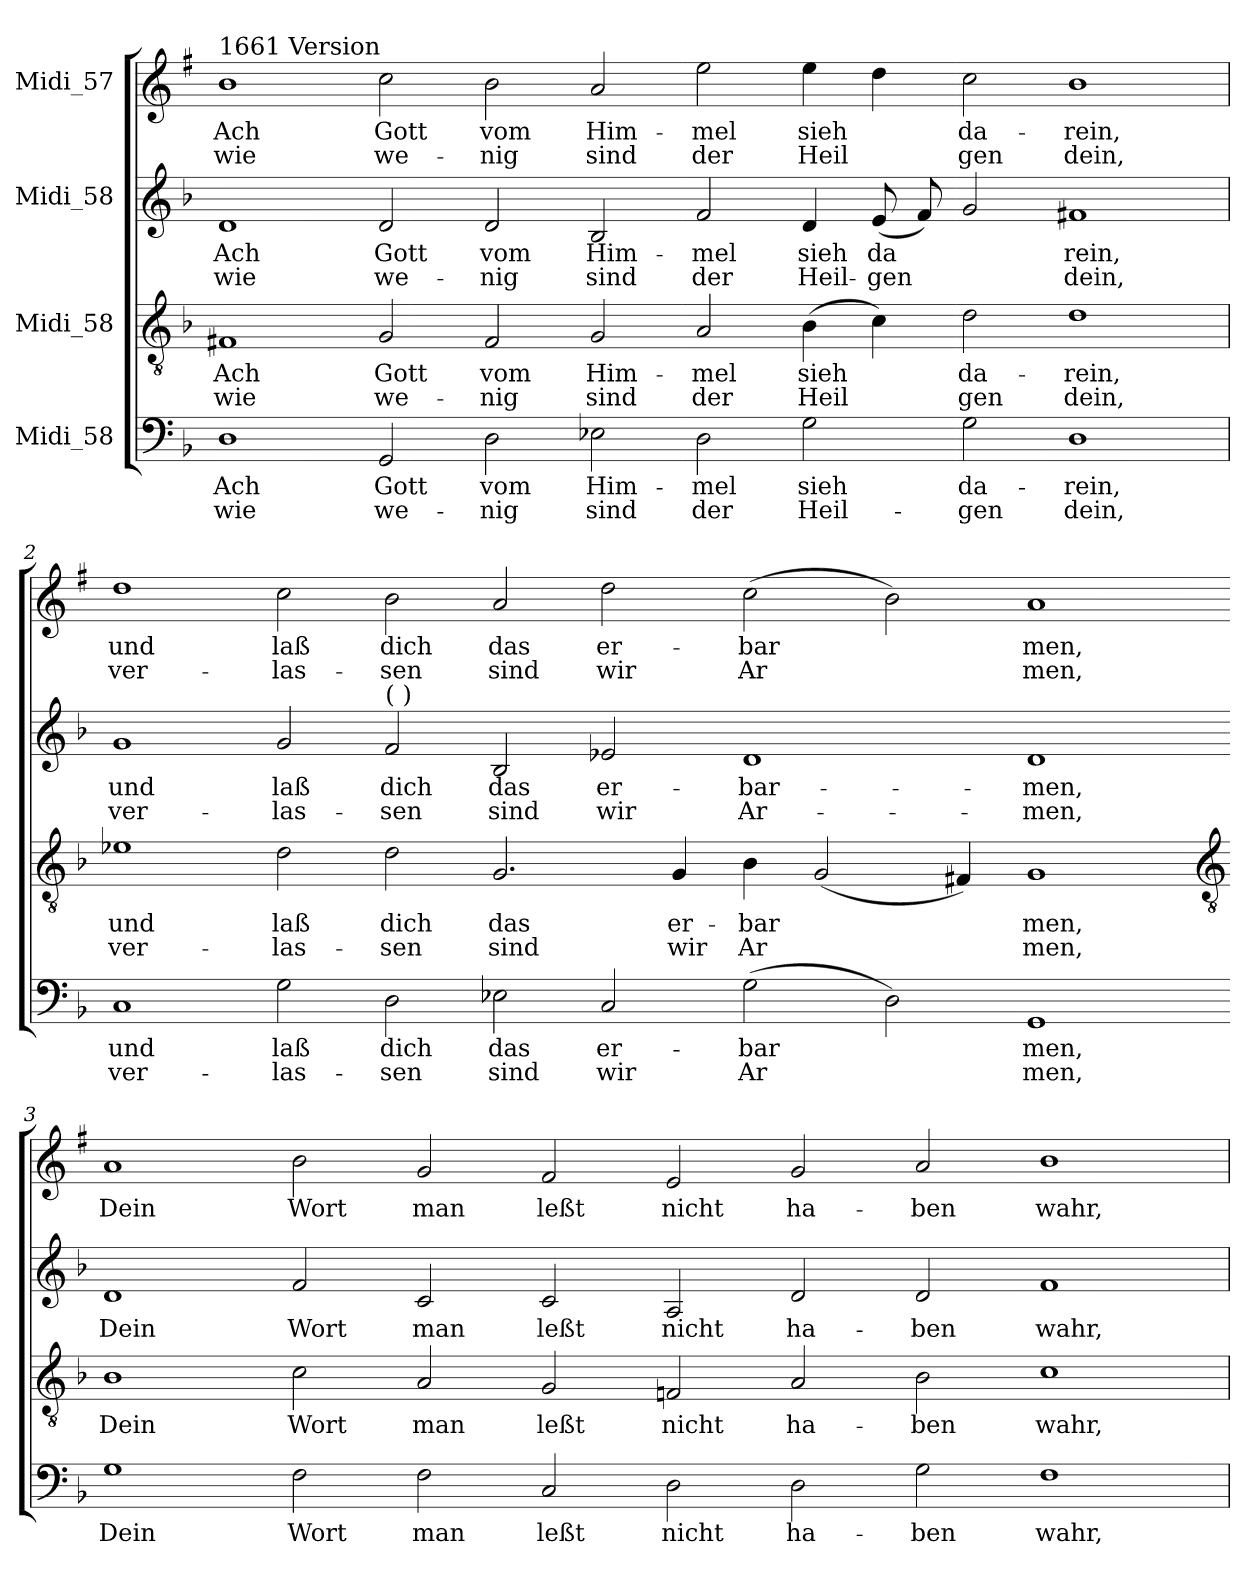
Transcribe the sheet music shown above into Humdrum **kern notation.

**kern	**text	**text	**kern	**text	**text	**kern	**text	**text	**kern	**text	**text
*part4	*part4	*part4	*part3	*part3	*part3	*part2	*part2	*part2	*part1	*part1	*part1
*staff4	*staff4	*staff4	*staff3	*staff3	*staff3	*staff2	*staff2	*staff2	*staff1	*staff1	*staff1
*I"Midi_58	*	*	*I"Midi_58	*	*	*I"Midi_58	*	*	*I"Midi_57	*	*
*clefF4	*	*	*clefGv2	*	*	*clefG2	*	*	*clefG2	*	*
*	*	*	*	*	*	*	*	*	*ITrd1c2	*	*
*k[b-]	*	*	*k[b-]	*	*	*k[b-]	*	*	*k[b-]	*	*
*F:	*	*	*F:	*	*	*F:	*	*	*F:	*	*
=1	=1	=1	=1	=1	=1	=1	=1	=1	=1	=1	=1
!	!	!	!	!	!	!	!	!	!LO:TX:a:t=1661 Version	!	!
!	!LO:LY:b	!LO:LY:b	!	!LO:LY:b	!LO:LY:b	!	!LO:LY:b	!LO:LY:b	!	!LO:LY:b	!LO:LY:b
1D	Ach	wie	1F#X	Ach	wie	1d	Ach	wie	1a	Ach	wie
!	!LO:LY:b	!LO:LY:b	!	!LO:LY:b	!LO:LY:b	!	!LO:LY:b	!LO:LY:b	!	!LO:LY:b	!LO:LY:b
2GG	Gott	we-	2G	Gott	we-	2d	Gott	we-	2b-	Gott	we-
!	!LO:LY:b	!LO:LY:b	!	!LO:LY:b	!LO:LY:b	!	!LO:LY:b	!LO:LY:b	!	!LO:LY:b	!LO:LY:b
2D	-vom	nig	2F#	-vom	nig	2d	-vom	nig	2a	-vom	nig
!	!LO:LY:b	!LO:LY:b	!	!LO:LY:b	!LO:LY:b	!	!LO:LY:b	!LO:LY:b	!	!LO:LY:b	!LO:LY:b
2E-X	Him-	-sind	2G	Him-	-sind	2B-	Him-	-sind	2g	Him-	-sind
!	!LO:LY:b	!LO:LY:b	!	!LO:LY:b	!LO:LY:b	!	!LO:LY:b	!LO:LY:b	!	!LO:LY:b	!LO:LY:b
2D	mel	der	2A	mel	der	2f	mel	der	2dd	mel	der
!	!LO:LY:b	!LO:LY:b	!	!LO:LY:b	!LO:LY:b	!	!LO:LY:b	!LO:LY:b	!	!LO:LY:b	!LO:LY:b
2G	sieh	Heil-	(>4B-	sieh	Heil	4d	sieh	Heil-	4dd	sieh	Heil
!	!	!	!	!	!	!	!LO:LY:b	!LO:LY:b	!	!	!
.	.	.	4c)	.	.	(>8e	-da	gen	4cc	.	.
.	.	.	.	.	.	8f)	.	.	.	.	.
!	!LO:LY:b	!LO:LY:b	!	!LO:LY:b	!LO:LY:b	!	!	!	!	!LO:LY:b	!LO:LY:b
2G	-da-	-gen	2d	da-	-gen	2g	.	.	2b-	da-	-gen
!	!LO:LY:b	!LO:LY:b	!	!LO:LY:b	!LO:LY:b	!	!LO:LY:b	!LO:LY:b	!	!LO:LY:b	!LO:LY:b
1D	rein,	dein,	1d	rein,	dein,	1f#X	rein,	dein,	1a	rein,	dein,
=2	=2	=2	=2	=2	=2	=2	=2	=2	=2	=2	=2
!	!LO:LY:b	!LO:LY:b	!	!LO:LY:b	!LO:LY:b	!	!LO:LY:b	!LO:LY:b	!	!LO:LY:b	!LO:LY:b
1C	und	ver-	1e-X	und	ver-	1g	und	ver-	1cc	und	ver-
!	!LO:LY:b	!LO:LY:b	!	!LO:LY:b	!LO:LY:b	!	!LO:LY:b	!LO:LY:b	!	!LO:LY:b	!LO:LY:b
2G	-laß	las-	2d	-laß	las-	2g	-laß	las-	2b-	-laß	las-
!	!	!	!	!	!	!LO:TX:a:t=(  )	!	!	!	!	!
!	!LO:LY:b	!LO:LY:b	!	!LO:LY:b	!LO:LY:b	!	!LO:LY:b	!LO:LY:b	!	!LO:LY:b	!LO:LY:b
2D	-dich	sen	2d	-dich	sen	2f	-dich	sen	2a	-dich	sen
!	!LO:LY:b	!LO:LY:b	!	!LO:LY:b	!LO:LY:b	!	!LO:LY:b	!LO:LY:b	!	!LO:LY:b	!LO:LY:b
2E-X	das	sind	2.G	das	sind	2B-	das	sind	2g	das	sind
!	!LO:LY:b	!LO:LY:b	!	!	!	!	!LO:LY:b	!LO:LY:b	!	!LO:LY:b	!LO:LY:b
2C	er-	-wir	.	.	.	2e-X	er-	-wir	2cc	er-	-wir
!	!	!	!	!LO:LY:b	!LO:LY:b	!	!	!	!	!	!
.	.	.	4G	er-	-wir	.	.	.	.	.	.
!	!LO:LY:b	!LO:LY:b	!	!LO:LY:b	!LO:LY:b	!	!LO:LY:b	!LO:LY:b	!	!LO:LY:b	!LO:LY:b
(>2G	bar	Ar	4B-	bar	Ar	1d	bar-	-Ar-	(>2b-	bar	Ar
.	.	.	(<2G	.	.	.	.	.	.	.	.
2D)	.	.	.	.	.	.	.	.	2a)	.	.
.	.	.	4F#X)	.	.	.	.	.	.	.	.
!	!LO:LY:b	!LO:LY:b	!	!LO:LY:b	!LO:LY:b	!	!LO:LY:b	!LO:LY:b	!	!LO:LY:b	!LO:LY:b
1GG	men,	men,	1G	men,	men,	1d	-men,	men,	1g	men,	men,
!!LO:LB:g=z
=3-	=3-	=3-	=3-	=3-	=3-	=3-	=3-	=3-	=3-	=3-	=3-
*	*	*	*clefGv2	*	*	*	*	*	*	*	*
!	!LO:LY:b	!	!	!LO:LY:b	!	!	!LO:LY:b	!	!	!LO:LY:b	!
1G	Dein	.	1B-	Dein	.	1d	Dein	.	1g	Dein	.
!	!LO:LY:b	!	!	!LO:LY:b	!	!	!LO:LY:b	!	!	!LO:LY:b	!
2F	Wort	.	2c	Wort	.	2f	Wort	.	2a	Wort	.
!	!LO:LY:b	!	!	!LO:LY:b	!	!	!LO:LY:b	!	!	!LO:LY:b	!
2F	man	.	2A	man	.	2c	man	.	2f	man	.
!	!LO:LY:b	!	!	!LO:LY:b	!	!	!LO:LY:b	!	!	!LO:LY:b	!
2C	leßt	.	2G	leßt	.	2c	leßt	.	2e	leßt	.
!	!LO:LY:b	!	!	!LO:LY:b	!	!	!LO:LY:b	!	!	!LO:LY:b	!
2D	nicht	.	2F	nicht	.	2A	nicht	.	2d	nicht	.
!	!LO:LY:b	!	!	!LO:LY:b	!	!	!LO:LY:b	!	!	!LO:LY:b	!
2D	ha-	.	2A	ha-	.	2d	ha-	.	2f	ha-	.
!	!LO:LY:b	!	!	!LO:LY:b	!	!	!LO:LY:b	!	!	!LO:LY:b	!
2G	-ben	.	2B-	-ben	.	2d	-ben	.	2g	-ben	.
!	!LO:LY:b	!	!	!LO:LY:b	!	!	!LO:LY:b	!	!	!LO:LY:b	!
1F	wahr,	.	1c	wahr,	.	1f	wahr,	.	1a	wahr,	.
=	=	=	=	=	=	=	=	=	=	=	=
*-	*-	*-	*-	*-	*-	*-	*-	*-	*-	*-	*-
